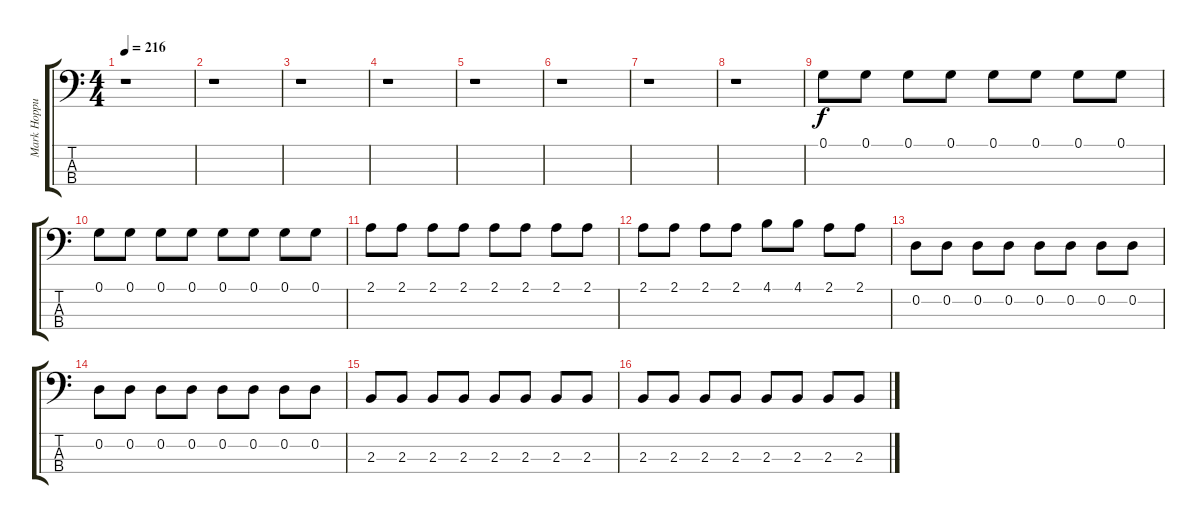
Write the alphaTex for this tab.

\track ("Mark Hoppus (Bass)" "Mark Hoppu") {instrument electricbasspick}
\staff {score tabs}
\tuning (G2 D2 A1 E1) {hide}
\ts (4 4)
\tempo 216
\clef f4
\ks c
r.1{dy f} |
r.1 |
r.1 |
r.1 |
r.1 |
r.1 |
r.1 |
r.1 |
0.1.8 0.1.8 0.1.8 0.1.8 0.1.8 0.1.8 0.1.8 0.1.8 |
0.1.8 0.1.8 0.1.8 0.1.8 0.1.8 0.1.8 0.1.8 0.1.8 |
2.1.8 2.1.8 2.1.8 2.1.8 2.1.8 2.1.8 2.1.8 2.1.8 |
2.1.8 2.1.8 2.1.8 2.1.8 4.1.8 4.1.8 2.1.8 2.1.8 |
0.2.8 0.2.8 0.2.8 0.2.8 0.2.8 0.2.8 0.2.8 0.2.8 |
0.2.8 0.2.8 0.2.8 0.2.8 0.2.8 0.2.8 0.2.8 0.2.8 |
2.3.8 2.3.8 2.3.8 2.3.8 2.3.8 2.3.8 2.3.8 2.3.8 |
2.3.8 2.3.8 2.3.8 2.3.8 2.3.8 2.3.8 2.3.8 2.3.8
